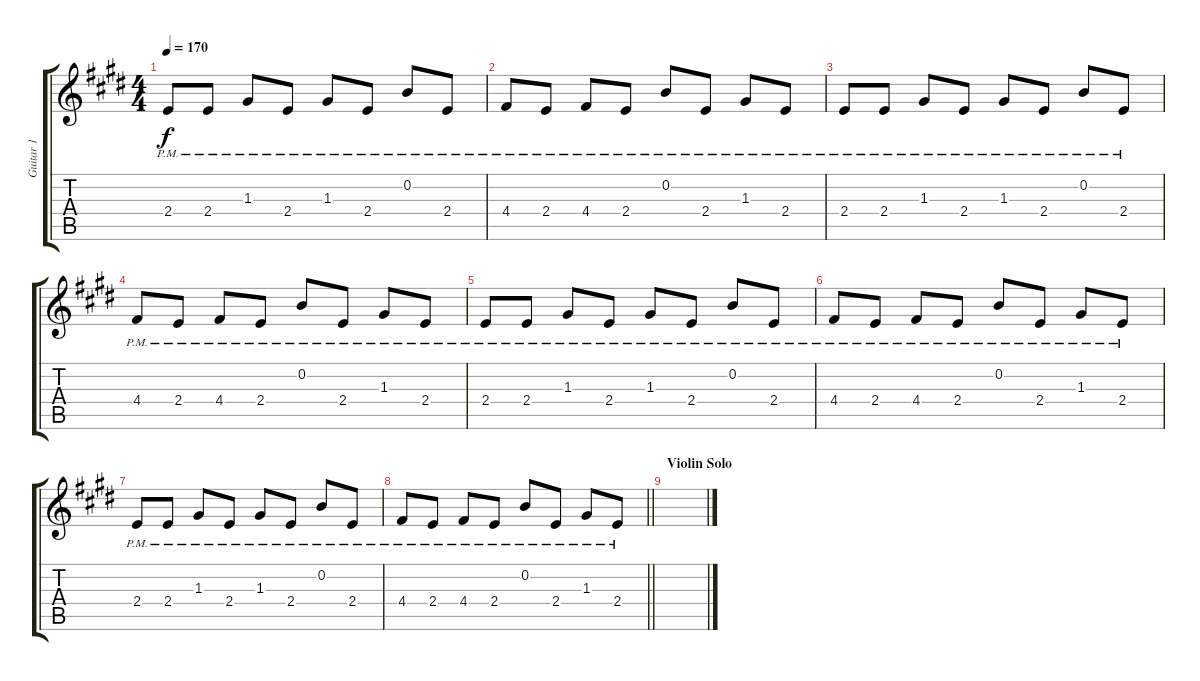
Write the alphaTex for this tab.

\track ("Guitar 1" "Guitar 1") {instrument distortionguitar}
\staff {score tabs}
\tuning (E4 B3 G3 D3 A2 E2) {hide}
\ts (4 4)
\tempo 170
\clef g2
\ks e
2.4{pm}.8{dy f} 2.4{pm}.8 1.3{pm}.8 2.4{pm}.8 1.3{pm}.8 2.4{pm}.8 0.2{pm}.8 2.4{pm}.8 |
4.4{pm}.8 2.4{pm}.8 4.4{pm}.8 2.4{pm}.8 0.2{pm}.8 2.4{pm}.8 1.3{pm}.8 2.4{pm}.8 |
2.4{pm}.8 2.4{pm}.8 1.3{pm}.8 2.4{pm}.8 1.3{pm}.8 2.4{pm}.8 0.2{pm}.8 2.4{pm}.8 |
4.4{pm}.8 2.4{pm}.8 4.4{pm}.8 2.4{pm}.8 0.2{pm}.8 2.4{pm}.8 1.3{pm}.8 2.4{pm}.8 |
2.4{pm}.8 2.4{pm}.8 1.3{pm}.8 2.4{pm}.8 1.3{pm}.8 2.4{pm}.8 0.2{pm}.8 2.4{pm}.8 |
4.4{pm}.8 2.4{pm}.8 4.4{pm}.8 2.4{pm}.8 0.2{pm}.8 2.4{pm}.8 1.3{pm}.8 2.4{pm}.8 |
2.4{pm}.8 2.4{pm}.8 1.3{pm}.8 2.4{pm}.8 1.3{pm}.8 2.4{pm}.8 0.2{pm}.8 2.4{pm}.8 |
\barLineRight lightlight
4.4{pm}.8 2.4{pm}.8 4.4{pm}.8 2.4{pm}.8 0.2{pm}.8 2.4{pm}.8 1.3{pm}.8 2.4{pm}.8 |
\section ("" "Violin Solo")
